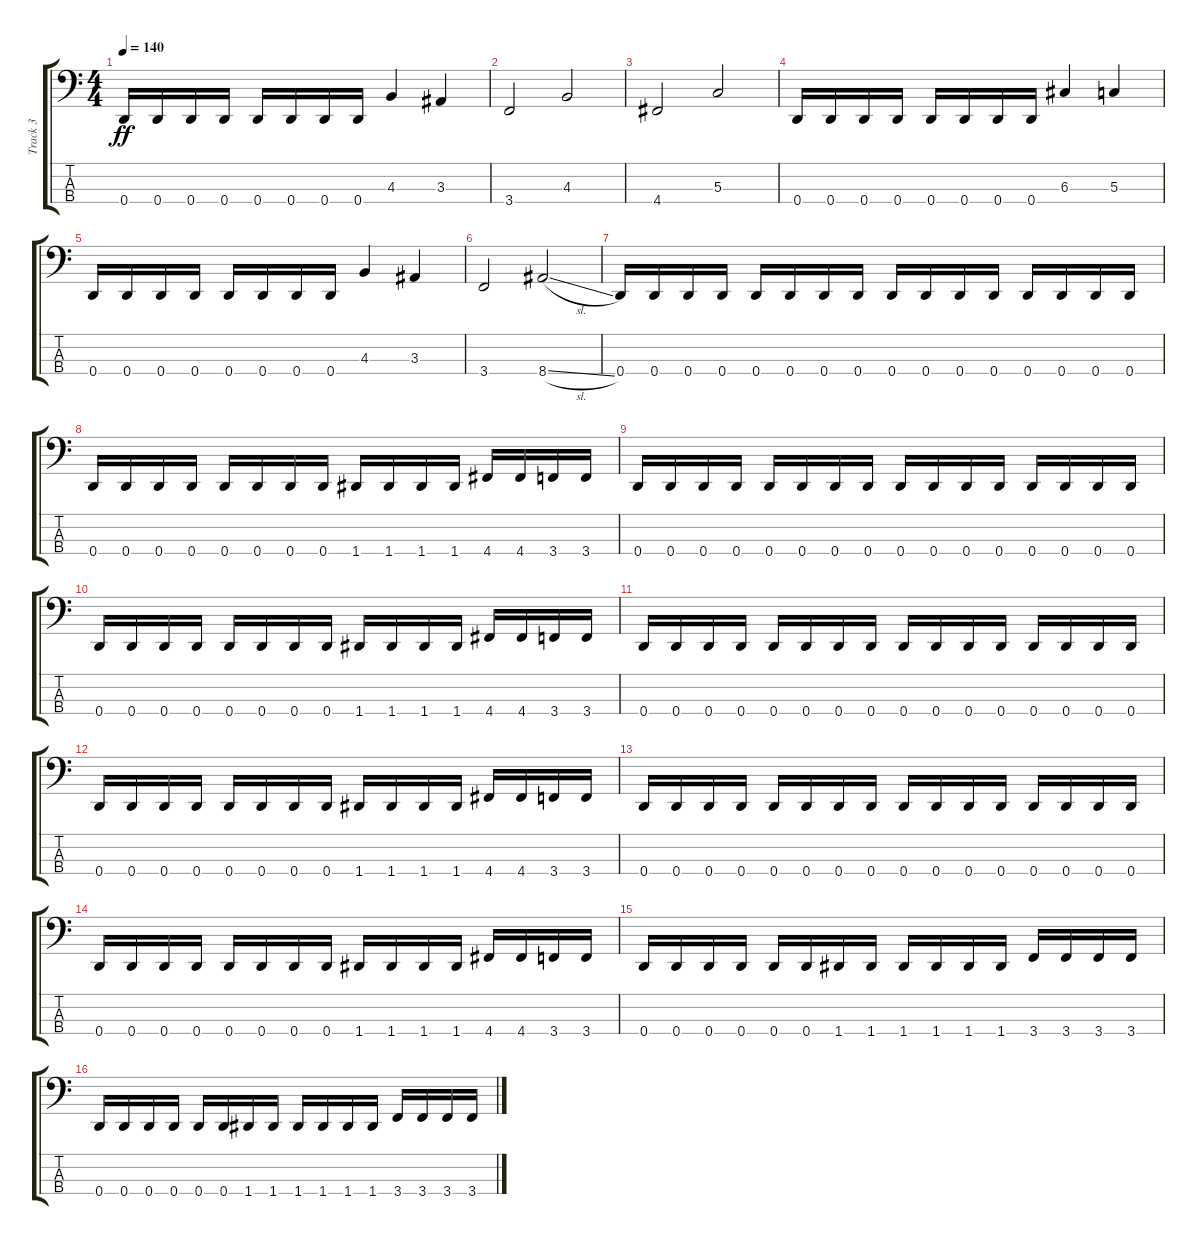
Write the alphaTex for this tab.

\track ("Track 3" "Track 3") {instrument electricbassfinger}
\staff {score tabs}
\tuning (F2 C2 G1 D1) {hide}
\ts (4 4)
\tempo 140
\clef f4
\ks c
0.4.16{dy ff} 0.4.16 0.4.16 0.4.16 0.4.16 0.4.16 0.4.16 0.4.16 4.3.4 3.3.4 |
3.4.2 4.3.2 |
4.4.2 5.3.2 |
0.4.16 0.4.16 0.4.16 0.4.16 0.4.16 0.4.16 0.4.16 0.4.16 6.3.4 5.3.4 |
0.4.16 0.4.16 0.4.16 0.4.16 0.4.16 0.4.16 0.4.16 0.4.16 4.3.4 3.3.4 |
3.4.2 8.4{sl}.2 |
0.4.16 0.4.16 0.4.16 0.4.16 0.4.16 0.4.16 0.4.16 0.4.16 0.4.16 0.4.16 0.4.16 0.4.16 0.4.16 0.4.16 0.4.16 0.4.16 |
0.4.16 0.4.16 0.4.16 0.4.16 0.4.16 0.4.16 0.4.16 0.4.16 1.4.16 1.4.16 1.4.16 1.4.16 4.4.16 4.4.16 3.4.16 3.4.16 |
0.4.16 0.4.16 0.4.16 0.4.16 0.4.16 0.4.16 0.4.16 0.4.16 0.4.16 0.4.16 0.4.16 0.4.16 0.4.16 0.4.16 0.4.16 0.4.16 |
0.4.16 0.4.16 0.4.16 0.4.16 0.4.16 0.4.16 0.4.16 0.4.16 1.4.16 1.4.16 1.4.16 1.4.16 4.4.16 4.4.16 3.4.16 3.4.16 |
0.4.16 0.4.16 0.4.16 0.4.16 0.4.16 0.4.16 0.4.16 0.4.16 0.4.16 0.4.16 0.4.16 0.4.16 0.4.16 0.4.16 0.4.16 0.4.16 |
0.4.16 0.4.16 0.4.16 0.4.16 0.4.16 0.4.16 0.4.16 0.4.16 1.4.16 1.4.16 1.4.16 1.4.16 4.4.16 4.4.16 3.4.16 3.4.16 |
0.4.16 0.4.16 0.4.16 0.4.16 0.4.16 0.4.16 0.4.16 0.4.16 0.4.16 0.4.16 0.4.16 0.4.16 0.4.16 0.4.16 0.4.16 0.4.16 |
0.4.16 0.4.16 0.4.16 0.4.16 0.4.16 0.4.16 0.4.16 0.4.16 1.4.16 1.4.16 1.4.16 1.4.16 4.4.16 4.4.16 3.4.16 3.4.16 |
0.4.16 0.4.16 0.4.16 0.4.16 0.4.16 0.4.16 1.4.16 1.4.16 1.4.16 1.4.16 1.4.16 1.4.16 3.4.16 3.4.16 3.4.16 3.4.16 |
0.4.16 0.4.16 0.4.16 0.4.16 0.4.16 0.4.16 1.4.16 1.4.16 1.4.16 1.4.16 1.4.16 1.4.16 3.4.16 3.4.16 3.4.16 3.4.16
